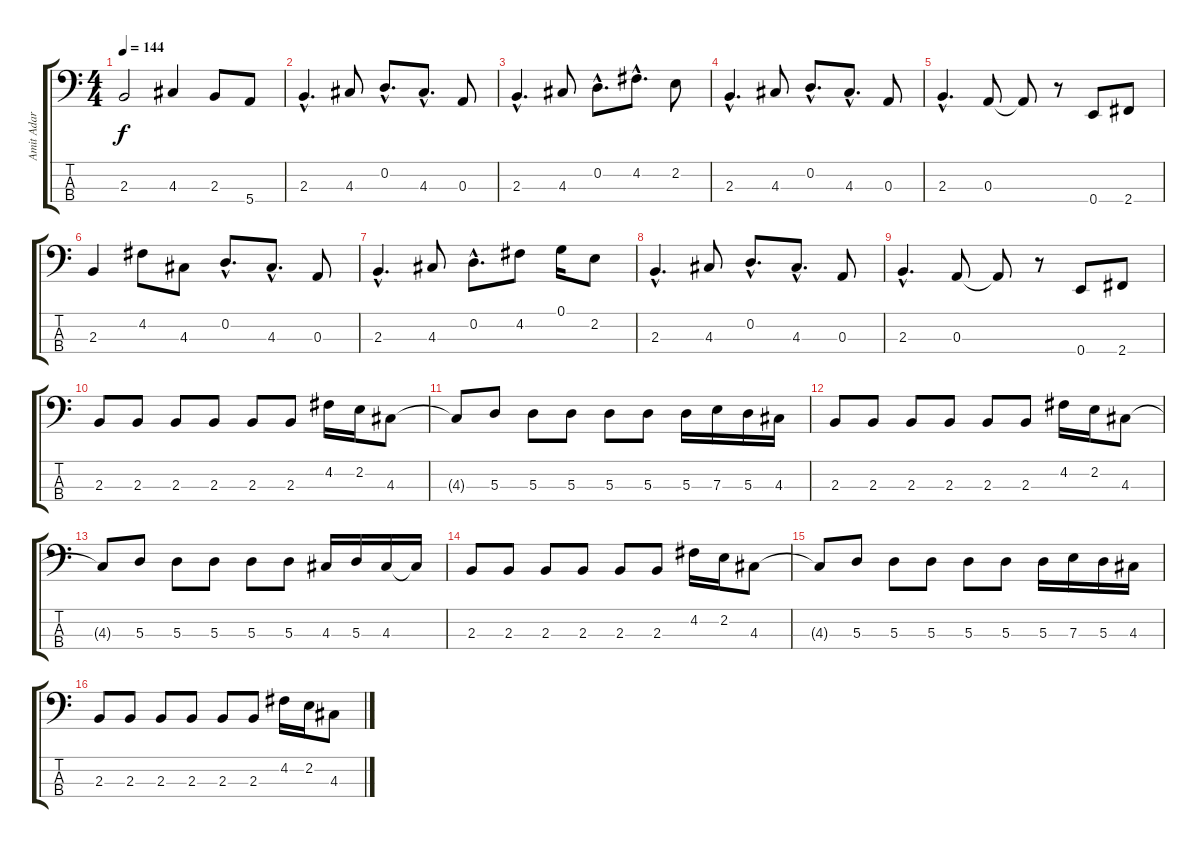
\track ("Amit Adar" "Amit Adar") {instrument electricbassfinger}
\staff {score tabs}
\tuning (G2 D2 A1 E1) {hide}
\ts (4 4)
\tempo 144
\clef f4
\ks c
2.3.2{dy f} 4.3.4 2.3.8 5.4.8 |
2.3{hac}.4{d} 4.3.8 0.2{hac}.8{d} 4.3{hac}.8{d} 0.3.8 |
2.3{hac}.4{d} 4.3.8 0.2{hac}.8{d} 4.2{hac}.8{d} 2.2.8 |
2.3{hac}.4{d} 4.3.8 0.2{hac}.8{d} 4.3{hac}.8{d} 0.3.8 |
2.3{hac}.4{d} 0.3.8 0.3{t}.8 r.8 0.4.8 2.4.8 |
2.3.4 4.2.8 4.3.8 0.2{hac}.8{d} 4.3{hac}.8{d} 0.3.8 |
2.3{hac}.4{d} 4.3.8 0.2{hac}.8{d} 4.2.8 0.1.16 2.2.8 |
2.3{hac}.4{d} 4.3.8 0.2{hac}.8{d} 4.3{hac}.8{d} 0.3.8 |
2.3{hac}.4{d} 0.3.8 0.3{t}.8 r.8 0.4.8 2.4.8 |
2.3.8 2.3.8 2.3.8 2.3.8 2.3.8 2.3.8 4.2.16 2.2.16 4.3.8 |
4.3{t}.8 5.3.8 5.3.8 5.3.8 5.3.8 5.3.8 5.3.16 7.3.16 5.3.16 4.3.16 |
2.3.8 2.3.8 2.3.8 2.3.8 2.3.8 2.3.8 4.2.16 2.2.16 4.3.8 |
4.3{t}.8 5.3.8 5.3.8 5.3.8 5.3.8 5.3.8 4.3.16 5.3.16 4.3.16 4.3{t}.16 |
2.3.8 2.3.8 2.3.8 2.3.8 2.3.8 2.3.8 4.2.16 2.2.16 4.3.8 |
4.3{t}.8 5.3.8 5.3.8 5.3.8 5.3.8 5.3.8 5.3.16 7.3.16 5.3.16 4.3.16 |
2.3.8 2.3.8 2.3.8 2.3.8 2.3.8 2.3.8 4.2.16 2.2.16 4.3.8
